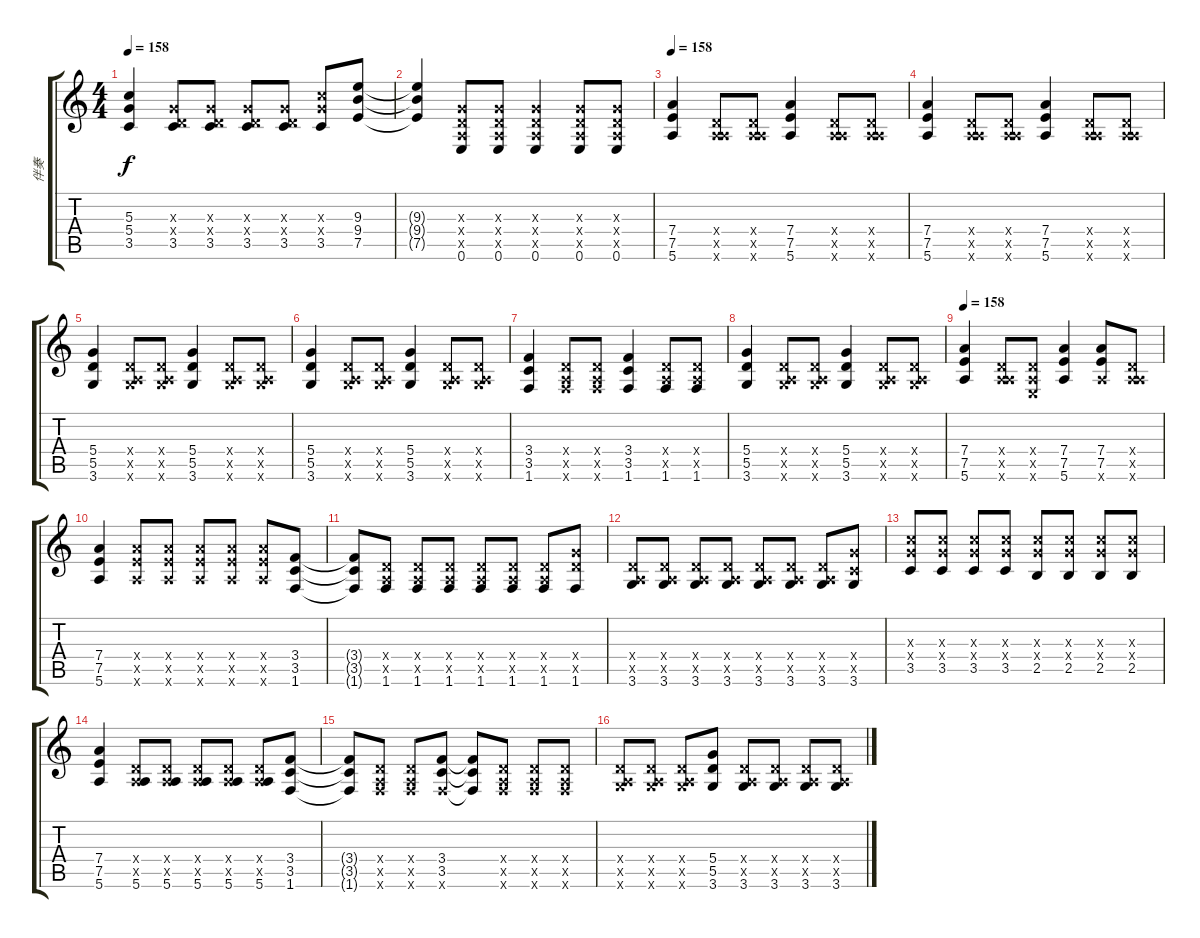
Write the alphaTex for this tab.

\track ("伴奏" "伴奏") {instrument distortionguitar}
\staff {score tabs}
\tuning (E4 B3 G3 D3 A2 E2) {hide}
\ts (4 4)
\tempo 158
\clef g2
\ks c
(5.3 5.4 3.5).4{dy f} (0.3{x} 0.4{x} 3.5).8 (0.3{x} 0.4{x} 3.5).8 (0.3{x} 0.4{x} 3.5).8 (0.3{x} 0.4{x} 3.5).8 (5.3{x} 5.4{x} 3.5).8 (9.3 9.4 7.5).8{txt ""} |
(9.3{t} 9.4{t} 7.5{t}).4 (0.3{x} 0.4{x} 0.5{x} 0.6).8 (0.3{x} 0.4{x} 0.5{x} 0.6).8 (0.3{x} 0.4{x} 0.5{x} 0.6).4 (0.3{x} 0.4{x} 0.5{x} 0.6).8 (0.3{x} 0.4{x} 0.5{x} 0.6).8 |
\tempo 158
(7.4 7.5 5.6).4 (0.4{x} 0.5{x} 5.6{x}).8 (0.4{x} 0.5{x} 5.6{x}).8 (7.4 7.5 5.6).4 (0.4{x} 0.5{x} 5.6{x}).8 (0.4{x} 0.5{x} 5.6{x}).8 |
(7.4 7.5 5.6).4 (0.4{x} 0.5{x} 5.6{x}).8 (0.4{x} 0.5{x} 5.6{x}).8 (7.4 7.5 5.6).4 (0.4{x} 0.5{x} 5.6{x}).8 (0.4{x} 0.5{x} 5.6{x}).8 |
(5.4 5.5 3.6).4 (0.4{x} 0.5{x} 3.6{x}).8 (0.4{x} 0.5{x} 3.6{x}).8 (5.4 5.5 3.6).4 (0.4{x} 0.5{x} 3.6{x}).8 (0.4{x} 0.5{x} 3.6{x}).8 |
(5.4 5.5 3.6).4 (0.4{x} 0.5{x} 3.6{x}).8 (0.4{x} 0.5{x} 3.6{x}).8 (5.4 5.5 3.6).4 (0.4{x} 0.5{x} 3.6{x}).8 (0.4{x} 0.5{x} 3.6{x}).8 |
(3.4 3.5 1.6).4 (0.4{x} 0.5{x} 1.6{x}).8 (0.4{x} 0.5{x} 1.6{x}).8 (3.4 3.5 1.6).4 (0.4{x} 0.5{x} 1.6).8 (0.4{x} 0.5{x} 1.6).8 |
(5.4 5.5 3.6).4 (0.4{x} 0.5{x} 3.6{x}).8 (0.4{x} 0.5{x} 3.6{x}).8 (5.4 5.5 3.6).4 (0.4{x} 0.5{x} 3.6{x}).8 (0.4{x} 0.5{x} 3.6{x}).8 |
\tempo 158
(7.4 7.5 5.6).4 (0.4{x} 0.5{x} 5.6{x}).8 (0.4{x} 0.5{x} 0.6{x}).8 (7.4 7.5 5.6).4 (7.4 7.5 5.6{x}).8 (0.4{x} 0.5{x} 5.6{x}).8 |
(7.4 7.5 5.6).4 (7.4{x} 7.5{x} 5.6{x}).8 (7.4{x} 7.5{x} 5.6{x}).8 (7.4{x} 7.5{x} 5.6{x}).8 (7.4{x} 7.5{x} 5.6{x}).8 (7.4{x} 7.5{x} 5.6{x}).8 (3.4 3.5 1.6).8 |
(3.4{t} 3.5{t} 1.6{t}).8 (0.4{x} 0.5{x} 1.6).8 (0.4{x} 0.5{x} 1.6).8 (0.4{x} 0.5{x} 1.6).8 (0.4{x} 0.5{x} 1.6).8 (0.4{x} 0.5{x} 1.6).8 (0.4{x} 0.5{x} 1.6).8 (5.4{x} 5.5{x} 1.6).8 |
(0.4{x} 0.5{x} 3.6).8 (0.4{x} 0.5{x} 3.6).8 (0.4{x} 0.5{x} 3.6).8 (0.4{x} 0.5{x} 3.6).8 (0.4{x} 0.5{x} 3.6).8 (0.4{x} 0.5{x} 3.6).8 (0.4{x} 0.5{x} 3.6).8 (5.4{x} 3.5{x} 3.6).8 |
(5.3{x} 5.4{x} 3.5).8 (5.3{x} 5.4{x} 3.5).8 (5.3{x} 5.4{x} 3.5).8 (5.3{x} 5.4{x} 3.5).8 (5.3{x} 5.4{x} 2.5).8 (5.3{x} 5.4{x} 2.5).8 (5.3{x} 5.4{x} 2.5).8 (5.3{x} 5.4{x} 2.5).8 |
(7.4 7.5 5.6).4 (0.4{x} 0.5{x} 5.6).8 (0.4{x} 0.5{x} 5.6).8 (0.4{x} 0.5{x} 5.6).8 (0.4{x} 0.5{x} 5.6).8 (0.4{x} 0.5{x} 5.6).8 (3.4 3.5 1.6).8 |
(3.4{t} 3.5{t} 1.6{t}).8 (0.4{x} 0.5{x} 1.6{x}).8 (0.4{x} 0.5{x} 1.6{x}).8 (3.4 3.5 1.6{x}).8 (3.4{t} 3.5{t} 1.6{t}).8 (0.4{x} 0.5{x} 1.6{x}).8 (0.4{x} 0.5{x} 1.6{x}).8 (0.4{x} 0.5{x} 1.6{x}).8 |
(0.4{x} 0.5{x} 3.6{x}).8 (0.4{x} 0.5{x} 3.6{x}).8 (0.4{x} 0.5{x} 3.6{x}).8 (5.4 5.5 3.6).8 (0.4{x} 0.5{x} 3.6).8 (0.4{x} 0.5{x} 3.6).8 (0.4{x} 0.5{x} 3.6).8 (0.4{x} 0.5{x} 3.6).8
